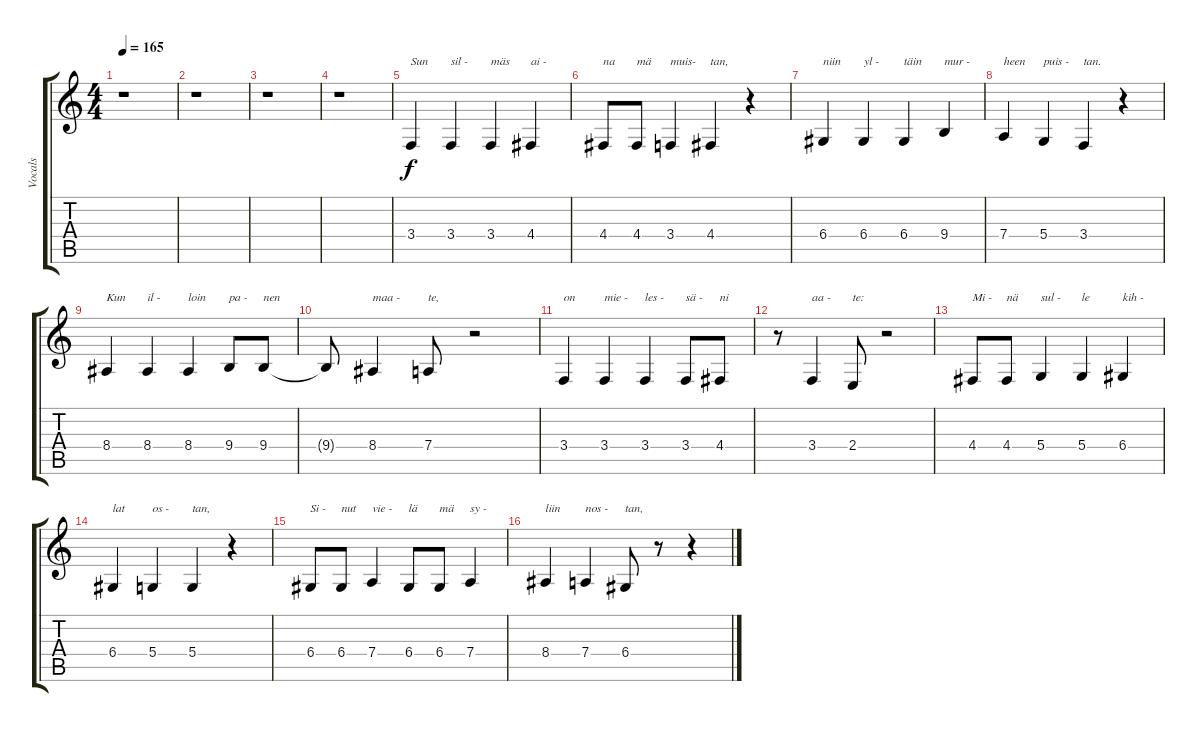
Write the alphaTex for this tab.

\track ("Vocals" "Vocals") {instrument lead8bassandlead}
\staff {score tabs}
\tuning (E4 B3 G3 D3 A2 E2) {hide}
\ts (4 4)
\tempo 165
\clef g2
\ks c
r.1{dy f instrument lead8bassandlead} |
r.1 |
r.1 |
r.1 |
3.4.4{txt "Sun"} 3.4.4{txt "sil -"} 3.4.4{txt "mäs"} 4.4.4{txt "ai -"} |
4.4.8{txt "na"} 4.4.8{txt "mä"} 3.4.4{txt "muis-"} 4.4.4{txt "tan,"} r.4 |
6.4.4{txt "niin"} 6.4.4{txt "yl -"} 6.4.4{txt "täin"} 9.4.4{txt "mur -"} |
7.4.4{txt "heen"} 5.4.4{txt "puis -"} 3.4.4{txt "tan."} r.4 |
8.4.4{txt "Kun"} 8.4.4{txt "il -"} 8.4.4{txt "loin"} 9.4.8{txt "pa -"} 9.4.8{txt "nen"} |
9.4{t}.8 8.4.4{txt "maa -"} 7.4.8{txt "te,"} r.2 |
3.4.4{txt "on"} 3.4.4{txt "mie -"} 3.4.4{txt "les -"} 3.4.8{txt "sä -"} 4.4.8{txt "ni"} |
r.8 3.4.4{txt "aa -"} 2.4.8{txt "te:"} r.2 |
4.4.8{txt "Mi -"} 4.4.8{txt "nä"} 5.4.4{txt "sul -"} 5.4.4{txt "le"} 6.4.4{txt "kih -"} |
6.4.4{txt "lat"} 5.4.4{txt "os -"} 5.4.4{txt "tan,"} r.4 |
6.4.8{txt "Si -"} 6.4.8{txt "nut"} 7.4.4{txt "vie -"} 6.4.8{txt "lä"} 6.4.8{txt "mä"} 7.4.4{txt "sy -"} |
8.4.4{txt "liin"} 7.4.4{txt "nos -"} 6.4.8{txt "tan,"} r.8 r.4
